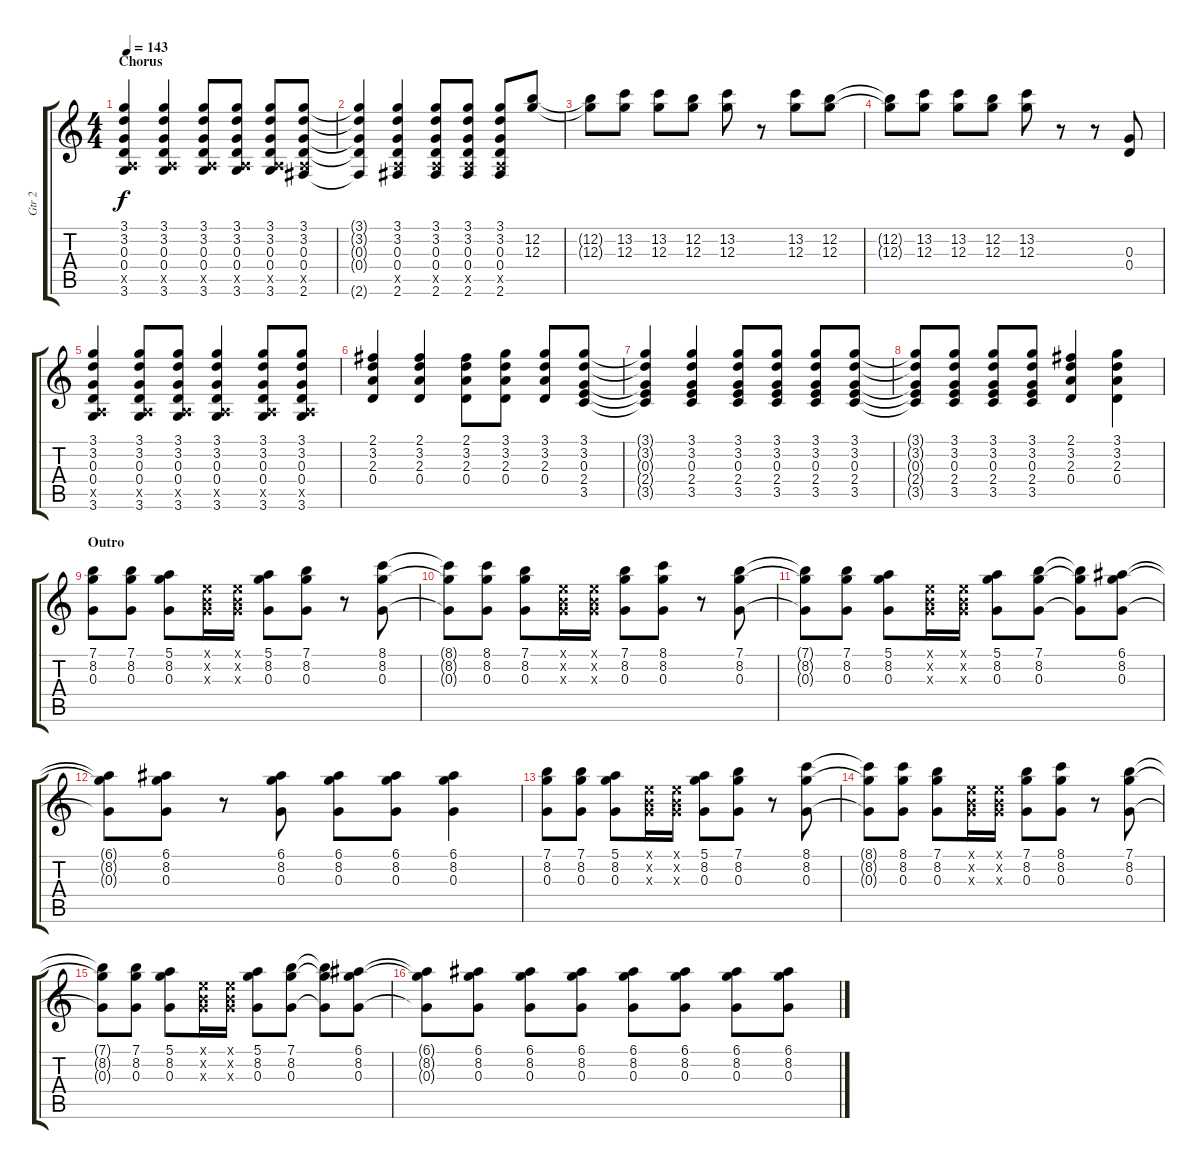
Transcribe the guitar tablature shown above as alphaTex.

\track ("Gtr 2" "Gtr 2") {instrument distortionguitar}
\staff {score tabs}
\tuning (E4 B3 G3 D3 A2 E2) {hide}
\ts (4 4)
\section ("" "Chorus")
\tempo 143
\clef g2
\ks c
(3.1 3.2 0.3 0.4 0.5{x} 3.6).4{dy f} (3.1 3.2 0.3 0.4 0.5{x} 3.6).4 (3.1 3.2 0.3 0.4 0.5{x} 3.6).8 (3.1 3.2 0.3 0.4 0.5{x} 3.6).8 (3.1 3.2 0.3 0.4 0.5{x} 3.6).8 (3.1 3.2 0.3 0.4 0.5{x} 2.6).8 |
(3.1{t} 3.2{t} 0.3{t} 0.4{t} 2.6{t}).4 (3.1 3.2 0.3 0.4 0.5{x} 2.6).4 (3.1 3.2 0.3 0.4 0.5{x} 2.6).8 (3.1 3.2 0.3 0.4 0.5{x} 2.6).8 (3.1 3.2 0.3 0.4 0.5{x} 2.6).8 (12.2 12.3).8 |
(12.2{t} 12.3{t}).8 (13.2 12.3).8 (13.2 12.3).8 (12.2 12.3).8 (13.2 12.3).8 r.8 (13.2 12.3).8 (12.2 12.3).8 |
(12.2{t} 12.3{t}).8 (13.2 12.3).8 (13.2 12.3).8 (12.2 12.3).8 (13.2 12.3).8 r.8 r.8 (0.3 0.4).8 |
(3.1 3.2 0.3 0.4 0.5{x} 3.6).4 (3.1 3.2 0.3 0.4 0.5{x} 3.6).8 (3.1 3.2 0.3 0.4 0.5{x} 3.6).8 (3.1 3.2 0.3 0.4 0.5{x} 3.6).4 (3.1 3.2 0.3 0.4 0.5{x} 3.6).8 (3.1 3.2 0.3 0.4 0.5{x} 3.6).8 |
(2.1 3.2 2.3 0.4).4 (2.1 3.2 2.3 0.4).4 (2.1 3.2 2.3 0.4).8 (3.1 3.2 2.3 0.4).8 (3.1 3.2 2.3 0.4).8 (3.1 3.2 0.3 2.4 3.5).8 |
(3.1{t} 3.2{t} 0.3{t} 2.4{t} 3.5{t}).4 (3.1 3.2 0.3 2.4 3.5).4 (3.1 3.2 0.3 2.4 3.5).8 (3.1 3.2 0.3 2.4 3.5).8 (3.1 3.2 0.3 2.4 3.5).8 (3.1 3.2 0.3 2.4 3.5).8 |
(3.1{t} 3.2{t} 0.3{t} 2.4{t} 3.5{t}).8 (3.1 3.2 0.3 2.4 3.5).8 (3.1 3.2 0.3 2.4 3.5).8 (3.1 3.2 0.3 2.4 3.5).8 (2.1 3.2 2.3 0.4).4 (3.1 3.2 2.3 0.4).4 |
\section ("" "Outro")
(7.1 8.2 0.3).8 (7.1 8.2 0.3).8 (5.1 8.2 0.3).8 (0.1{x} 0.2{x} 0.3{x}).16 (0.1{x} 0.2{x} 0.3{x}).16 (5.1 8.2 0.3).8 (7.1 8.2 0.3).8 r.8 (8.1 8.2 0.3).8 |
(8.1{t} 8.2{t} 0.3{t}).8 (8.1 8.2 0.3).8 (7.1 8.2 0.3).8 (0.1{x} 0.2{x} 0.3{x}).16 (0.1{x} 0.2{x} 0.3{x}).16 (7.1 8.2 0.3).8 (8.1 8.2 0.3).8 r.8 (7.1 8.2 0.3).8 |
(7.1{t} 8.2{t} 0.3{t}).8 (7.1 8.2 0.3).8 (5.1 8.2 0.3).8 (0.1{x} 0.2{x} 0.3{x}).16 (0.1{x} 0.2{x} 0.3{x}).16 (5.1 8.2 0.3).8 (7.1 8.2 0.3).8 (7.1{t} 8.2{t} 0.3{t}).8 (6.1 8.2 0.3).8 |
(6.1{t} 8.2{t} 0.3{t}).8 (6.1 8.2 0.3).8 r.8 (6.1 8.2 0.3).8 (6.1 8.2 0.3).8 (6.1 8.2 0.3).8 (6.1 8.2 0.3).4 |
(7.1 8.2 0.3).8 (7.1 8.2 0.3).8 (5.1 8.2 0.3).8 (0.1{x} 0.2{x} 0.3{x}).16 (0.1{x} 0.2{x} 0.3{x}).16 (5.1 8.2 0.3).8 (7.1 8.2 0.3).8 r.8 (8.1 8.2 0.3).8 |
(8.1{t} 8.2{t} 0.3{t}).8 (8.1 8.2 0.3).8 (7.1 8.2 0.3).8 (0.1{x} 0.2{x} 0.3{x}).16 (0.1{x} 0.2{x} 0.3{x}).16 (7.1 8.2 0.3).8 (8.1 8.2 0.3).8 r.8 (7.1 8.2 0.3).8 |
(7.1{t} 8.2{t} 0.3{t}).8 (7.1 8.2 0.3).8 (5.1 8.2 0.3).8 (0.1{x} 0.2{x} 0.3{x}).16 (0.1{x} 0.2{x} 0.3{x}).16 (5.1 8.2 0.3).8 (7.1 8.2 0.3).8 (7.1{t} 8.2{t} 0.3{t}).8 (6.1 8.2 0.3).8 |
(6.1{t} 8.2{t} 0.3{t}).8 (6.1 8.2 0.3).8 (6.1 8.2 0.3).8 (6.1 8.2 0.3).8 (6.1 8.2 0.3).8 (6.1 8.2 0.3).8 (6.1 8.2 0.3).8 (6.1 8.2 0.3).8
